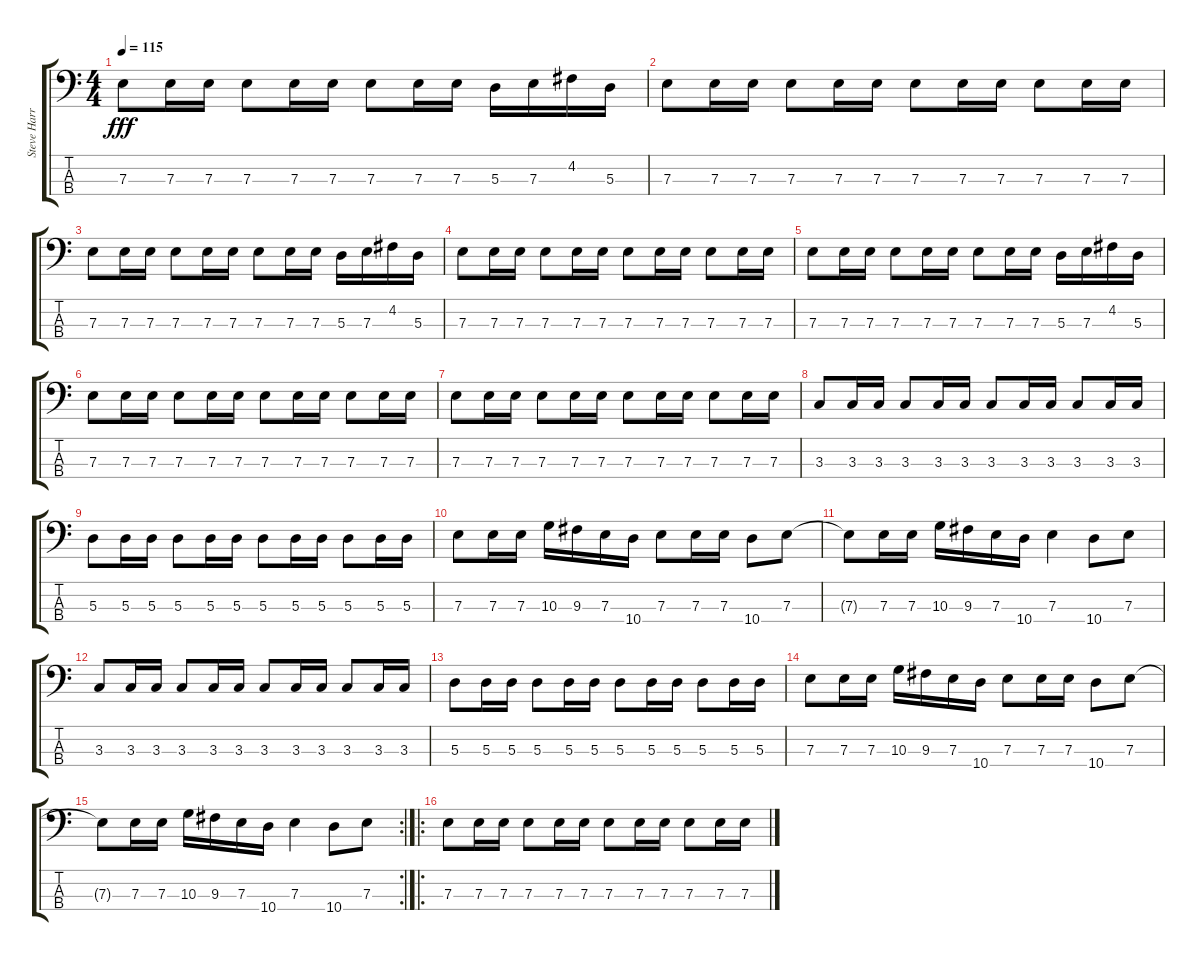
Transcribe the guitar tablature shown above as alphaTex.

\track ("Steve Harris" "Steve Harr") {instrument electricbasspick}
\staff {score tabs}
\tuning (G2 D2 A1 E1) {hide}
\ts (4 4)
\tempo 115
\clef f4
\ks c
7.3.8{dy fff} 7.3.16 7.3.16 7.3.8 7.3.16 7.3.16 7.3.8 7.3.16 7.3.16 5.3.16 7.3.16 4.2.16 5.3.16 |
7.3.8 7.3.16 7.3.16 7.3.8 7.3.16 7.3.16 7.3.8 7.3.16 7.3.16 7.3.8 7.3.16 7.3.16 |
7.3.8 7.3.16 7.3.16 7.3.8 7.3.16 7.3.16 7.3.8 7.3.16 7.3.16 5.3.16 7.3.16 4.2.16 5.3.16 |
7.3.8 7.3.16 7.3.16 7.3.8 7.3.16 7.3.16 7.3.8 7.3.16 7.3.16 7.3.8 7.3.16 7.3.16 |
7.3.8 7.3.16 7.3.16 7.3.8 7.3.16 7.3.16 7.3.8 7.3.16 7.3.16 5.3.16 7.3.16 4.2.16 5.3.16 |
7.3.8 7.3.16 7.3.16 7.3.8 7.3.16 7.3.16 7.3.8 7.3.16 7.3.16 7.3.8 7.3.16 7.3.16 |
7.3.8 7.3.16 7.3.16 7.3.8 7.3.16 7.3.16 7.3.8 7.3.16 7.3.16 7.3.8 7.3.16 7.3.16 |
3.3.8 3.3.16 3.3.16 3.3.8 3.3.16 3.3.16 3.3.8 3.3.16 3.3.16 3.3.8 3.3.16 3.3.16 |
5.3.8 5.3.16 5.3.16 5.3.8 5.3.16 5.3.16 5.3.8 5.3.16 5.3.16 5.3.8 5.3.16 5.3.16 |
7.3.8 7.3.16 7.3.16 10.3.16 9.3.16 7.3.16 10.4.16 7.3.8 7.3.16 7.3.16 10.4.8 7.3.8 |
7.3{t}.8 7.3.16 7.3.16 10.3.16 9.3.16 7.3.16 10.4.16 7.3.4 10.4.8 7.3.8 |
3.3.8 3.3.16 3.3.16 3.3.8 3.3.16 3.3.16 3.3.8 3.3.16 3.3.16 3.3.8 3.3.16 3.3.16 |
5.3.8 5.3.16 5.3.16 5.3.8 5.3.16 5.3.16 5.3.8 5.3.16 5.3.16 5.3.8 5.3.16 5.3.16 |
7.3.8 7.3.16 7.3.16 10.3.16 9.3.16 7.3.16 10.4.16 7.3.8 7.3.16 7.3.16 10.4.8 7.3.8 |
\rc 2
7.3{t}.8 7.3.16 7.3.16 10.3.16 9.3.16 7.3.16 10.4.16 7.3.4 10.4.8 7.3.8 |
\ro
7.3.8 7.3.16 7.3.16 7.3.8 7.3.16 7.3.16 7.3.8 7.3.16 7.3.16 7.3.8 7.3.16 7.3.16
